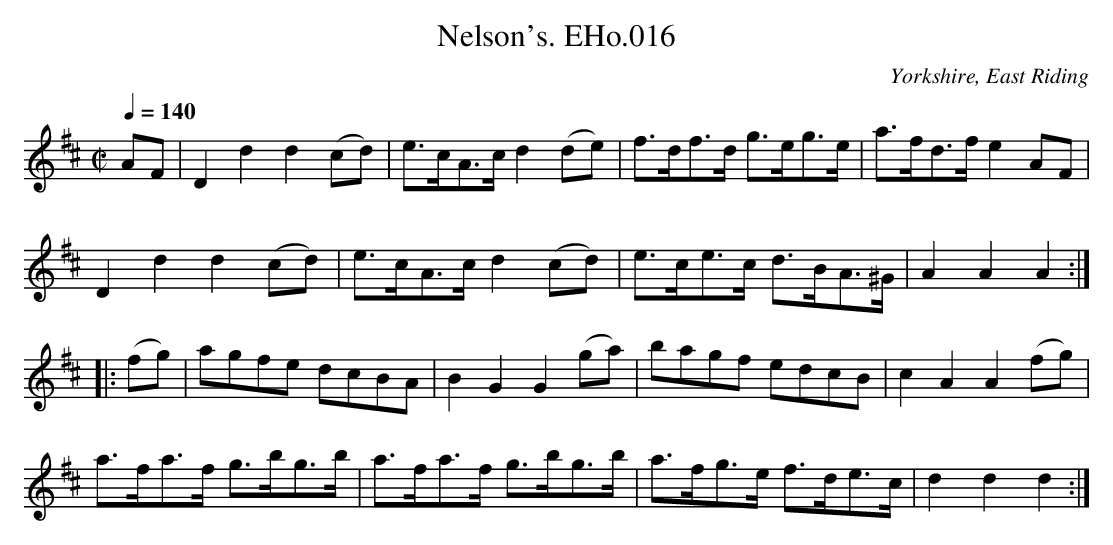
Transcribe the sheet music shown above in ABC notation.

X:1
T:Nelson's. EHo.016
M:C|
L:1/8
Q:1/4=140
O:Yorkshire, East Riding
K:D
AF|D2d2d2(cd)|e>cA>c d2(de)|f>df>d g>eg>e|a>fd>fe2AF|
D2d2d2(cd)|e>cA>cd2(cd)|e>ce>c d>BA>^G|A2A2A2:|
|:(fg)|agfe dcBA|B2G2G2(ga)|bagf edcB|c2A2A2(fg)|
a>fa>f g>bg>b|a>fa>f g>bg>b|a>fg>e f>de>c|d2d2d2:|
